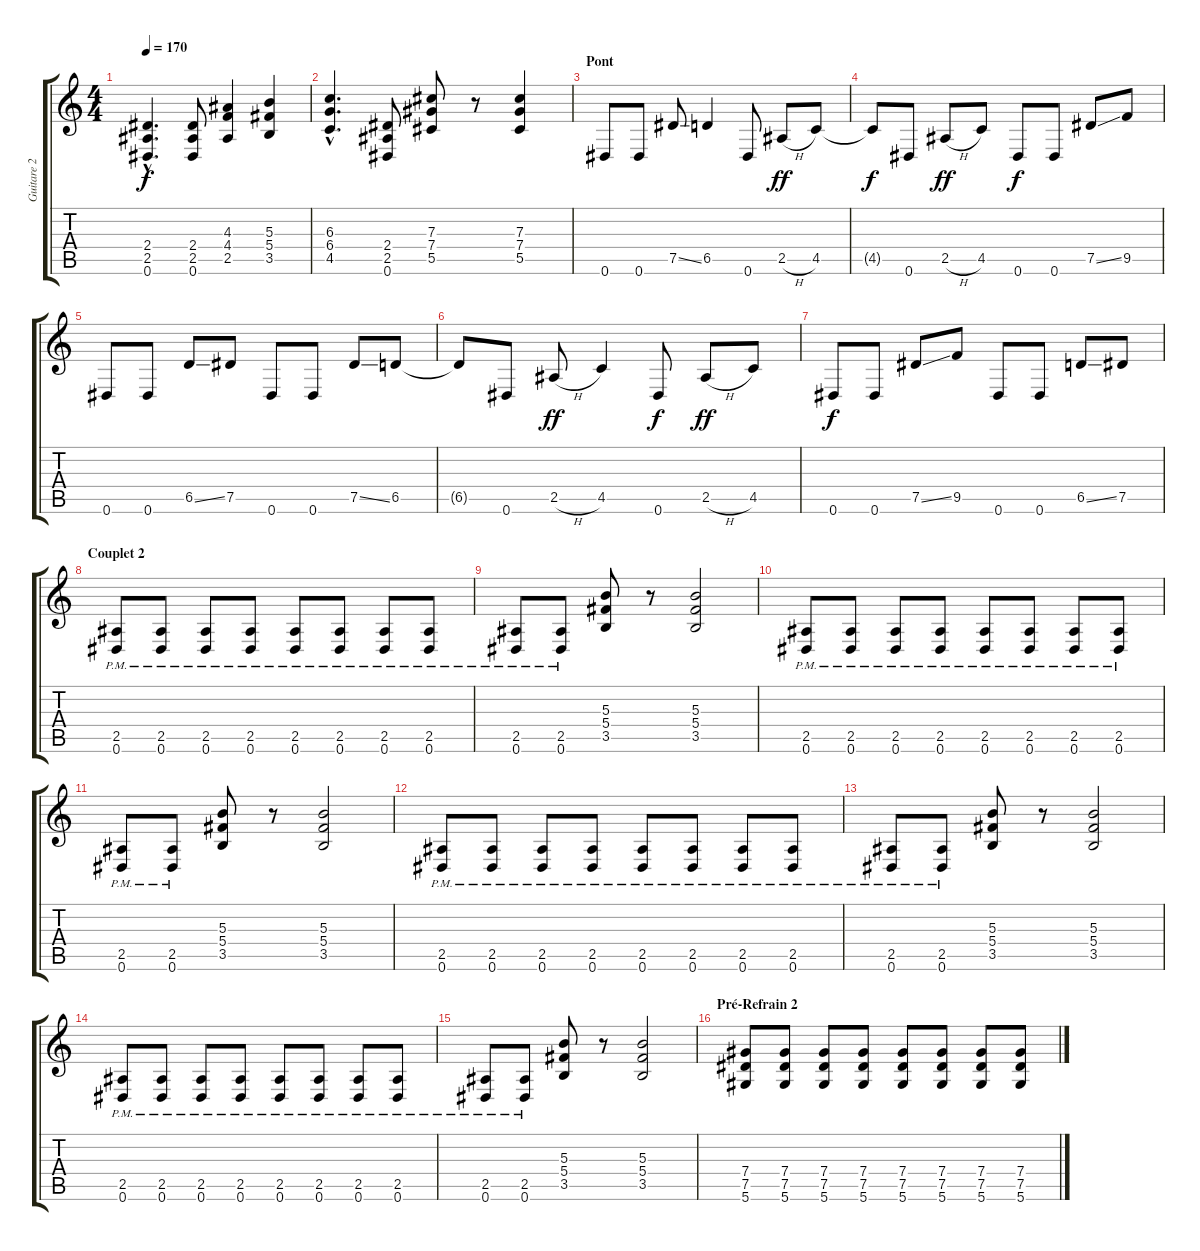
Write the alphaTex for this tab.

\track ("Guitare 2 - Greig Nori" "Guitare 2 ") {instrument distortionguitar}
\staff {score tabs}
\tuning (Eb4 Bb3 Gb3 Db3 Ab2 Eb2) {hide}
\ts (4 4)
\tempo 170
\clef g2
\ks c
(2.4{hac} 2.5{hac} 0.6{hac}).4{d dy f} (2.4 2.5 0.6).8 (4.3 4.4 2.5).4 (5.3 5.4 3.5).4 |
(6.3{hac} 6.4{hac} 4.5{hac}).4{d} (2.4 2.5 0.6).8 (7.3 7.4 5.5).8 r.8 (7.3 7.4 5.5).4 |
\section ("" "Pont")
0.6.8 0.6.8 7.5{ss}.8 6.5.4 0.6.8 2.5{h}.8{dy ff} 4.5.8 |
4.5{t}.8{dy f} 0.6.8 2.5{h}.8{dy ff} 4.5.8 0.6.8{dy f} 0.6.8 7.5{ss}.8 9.5.8 |
0.6.8 0.6.8 6.5{ss}.8 7.5.8 0.6.8 0.6.8 7.5{ss}.8 6.5.8 |
6.5{t}.8 0.6.8 2.5{h}.8{dy ff} 4.5.4 0.6.8{dy f} 2.5{h}.8{dy ff} 4.5.8 |
0.6.8{dy f} 0.6.8 7.5{ss}.8 9.5.8 0.6.8 0.6.8 6.5{ss}.8 7.5.8 |
\section ("" "Couplet 2")
(2.5{pm} 0.6{pm}).8 (2.5{pm} 0.6{pm}).8 (2.5{pm} 0.6{pm}).8 (2.5{pm} 0.6{pm}).8 (2.5{pm} 0.6{pm}).8 (2.5{pm} 0.6{pm}).8 (2.5{pm} 0.6{pm}).8 (2.5{pm} 0.6{pm}).8 |
(2.5{pm} 0.6{pm}).8 (2.5{pm} 0.6{pm}).8 (5.3 5.4 3.5).8 r.8 (5.3 5.4 3.5).2 |
(2.5{pm} 0.6{pm}).8 (2.5{pm} 0.6{pm}).8 (2.5{pm} 0.6{pm}).8 (2.5{pm} 0.6{pm}).8 (2.5{pm} 0.6{pm}).8 (2.5{pm} 0.6{pm}).8 (2.5{pm} 0.6{pm}).8 (2.5{pm} 0.6{pm}).8 |
(2.5{pm} 0.6{pm}).8 (2.5{pm} 0.6{pm}).8 (5.3 5.4 3.5).8 r.8 (5.3 5.4 3.5).2 |
(2.5{pm} 0.6{pm}).8 (2.5{pm} 0.6{pm}).8 (2.5{pm} 0.6{pm}).8 (2.5{pm} 0.6{pm}).8 (2.5{pm} 0.6{pm}).8 (2.5{pm} 0.6{pm}).8 (2.5{pm} 0.6{pm}).8 (2.5{pm} 0.6{pm}).8 |
(2.5{pm} 0.6{pm}).8 (2.5{pm} 0.6{pm}).8 (5.3 5.4 3.5).8 r.8 (5.3 5.4 3.5).2 |
(2.5{pm} 0.6{pm}).8 (2.5{pm} 0.6{pm}).8 (2.5{pm} 0.6{pm}).8 (2.5{pm} 0.6{pm}).8 (2.5{pm} 0.6{pm}).8 (2.5{pm} 0.6{pm}).8 (2.5{pm} 0.6{pm}).8 (2.5{pm} 0.6{pm}).8 |
(2.5{pm} 0.6{pm}).8 (2.5{pm} 0.6{pm}).8 (5.3 5.4 3.5).8 r.8 (5.3 5.4 3.5).2 |
\section ("" "Pré-Refrain 2")
(7.4 7.5 5.6).8 (7.4 7.5 5.6).8 (7.4 7.5 5.6).8 (7.4 7.5 5.6).8 (7.4 7.5 5.6).8 (7.4 7.5 5.6).8 (7.4 7.5 5.6).8 (7.4 7.5 5.6).8
